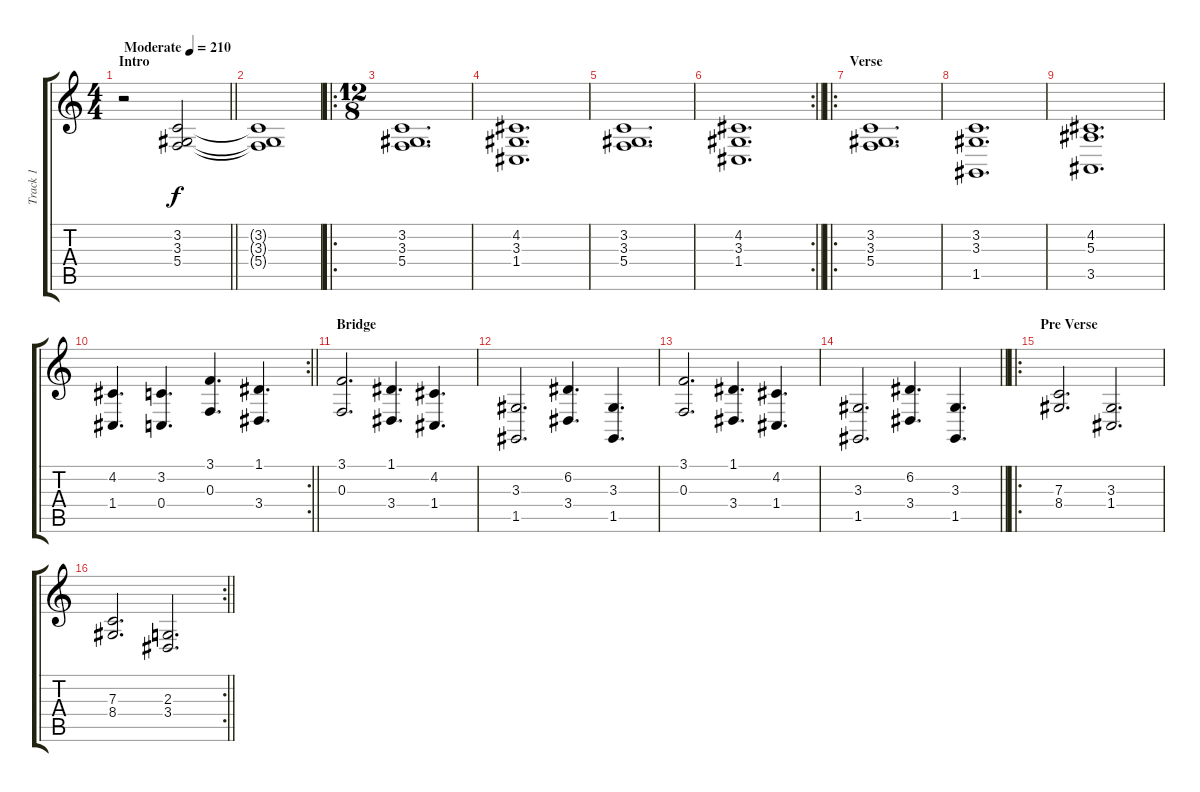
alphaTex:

\track ("Track 1" "Track 1") {instrument stringensemble1}
\staff {score tabs}
\tuning (D4 A3 F3 C3 G2 D2) {hide}
\ts (4 4)
\section ("" "Intro")
\tempo (210 "Moderate")
\clef g2
\barLineRight lightlight
\ks c
r.2{dy f volume 0 instrument stringensemble1} (3.2 3.3 5.4).2{volume 16} |
\section ("" "")
(3.2{t} 3.3{t} 5.4{t}).1 |
\ro
\ts (12 8)
(3.2 3.3 5.4).1{d} |
(4.2 3.3 1.4).1{d} |
(3.2 3.3 5.4).1{d} |
\rc 2
\barLineRight lightlight
(4.2 3.3 1.4).1{d} |
\ro
\section ("" "Verse")
(3.2 3.3 5.4).1{d} |
(3.2 3.3 1.5).1{d} |
(4.2 5.3 3.5).1{d} |
\rc 2
\barLineRight lightlight
(4.2 1.4).4{d} (3.2 0.4).4{d} (3.1 0.3).4{d} (1.1 3.4).4{d} |
\section ("" "Bridge")
(3.1 0.3).2{d} (1.1 3.4).4{d} (4.2 1.4).4{d} |
(3.3 1.5).2{d} (6.2 3.4).4{d} (3.3 1.5).4{d} |
(3.1 0.3).2{d} (1.1 3.4).4{d} (4.2 1.4).4{d} |
\barLineRight lightlight
(3.3 1.5).2{d} (6.2 3.4).4{d} (3.3 1.5).4{d} |
\ro
\section ("" "Pre Verse")
(7.3 8.4).2{d} (3.3 1.4).2{d} |
\rc 2
\barLineRight lightlight
(7.3 8.4).2{d} (2.3 3.4).2{d}
